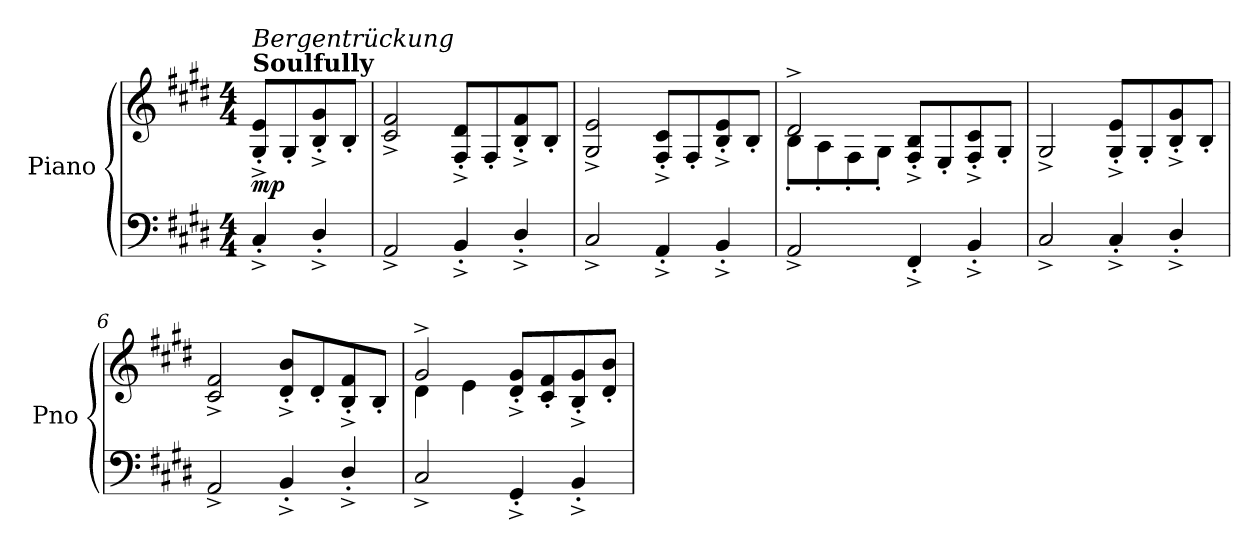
**kern	**kern	**dynam
*part1	*part1	*part1
*staff2	*staff1	*staff1/2
*I"Piano	*	*
*I'Pno	*	*
*clefF4	*clefG2	*
*k[f#c#g#d#]	*k[f#c#g#d#]	*
*M4/4	*M4/4	*
*MM113	*MM113	*
=1	=1	=1
!	!LO:TX:a:B:t=Soulfully	!
!	!LO:TX:a:i:t=Bergentrückung	!
!	!	!LO:DY:b
4C#^'/	8G#/^' 8e/^'L	mp
.	8G#'/	.
4D#^'/	8B/^' 8g#/^'	.
.	8B'/J	.
=2	=2	=2
2AA^/	2c#/^ 2f#/^	.
4BB^'/	8F#/^' 8d#/^'L	.
.	8F#'/	.
4D#^'/	8B/^' 8f#/^'	.
.	8B'/J	.
=3	=3	=3
2C#^/	2G#/^ 2e/^	.
4AA^'/	8F#/^' 8c#/^'L	.
.	8F#'/	.
4BB^'/	8B/^' 8e/^'	.
.	8B'/J	.
!!LO:LB:g=z
=4	=4	=4
*	*^	*
2AA^/	2d#^/	8B'\L	.
.	.	8A'\	.
.	.	8F#'\	.
.	.	8G#'\J	.
4FF#^'/	8F#/^' 8B/^'L	2ryy	.
.	8E'/	.	.
4BB^'/	8F#/^' 8c#/^'	.	.
.	8G#'/J	.	.
*	*v	*v	*
=5	=5	=5
2C#^/	2G#^/	.
4C#^'/	8G#/^' 8e/^'L	.
.	8G#'/	.
4D#^'/	8B/^' 8g#/^'	.
.	8B'/J	.
=6	=6	=6
2AA^/	2c#/^ 2f#/^	.
4BB^'/	8d#/^' 8b/^'L	.
.	8d#'/	.
4D#^'/	8B/^' 8f#/^'	.
.	8B'/J	.
!!LO:LB:g=z
=7	=7	=7
*	*^	*
2C#^/	2g#^/	4d#\	.
.	.	4e\	.
4GG#^'/	8d#/^' 8g#/^'L	2ryy	.
.	8c#/' 8f#/'	.	.
4BB^'/	8B/^' 8g#/^'	.	.
.	8d#/' 8b/'J	.	.
*	*v	*v	*
=	=	=
*-	*-	*-
